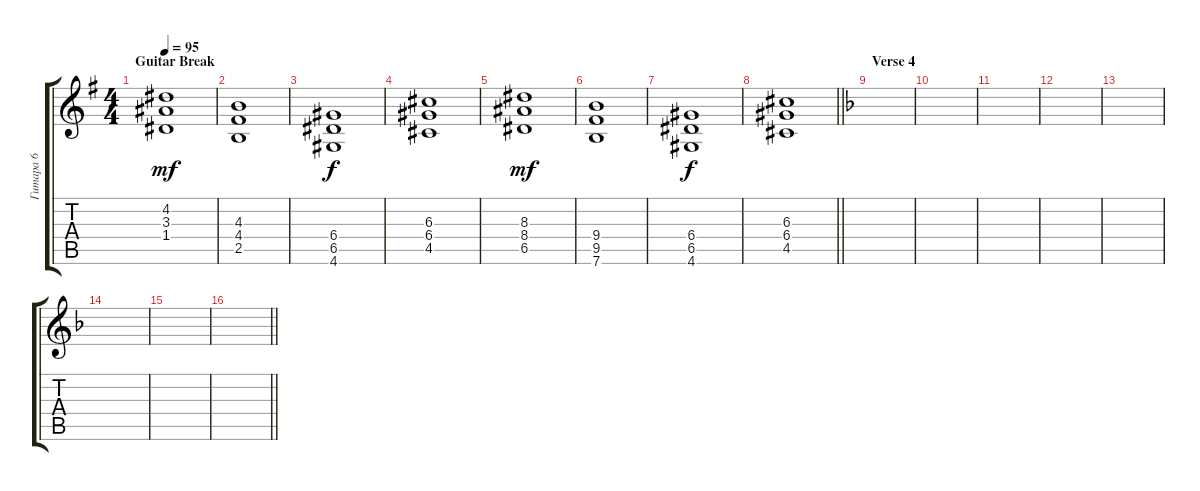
\track ("Гитара 6" "Гитара 6") {instrument distortionguitar}
\staff {score tabs}
\tuning (E4 B3 G3 D3 A2 E2) {hide}
\ts (4 4)
\section ("" "Guitar Break")
\tempo 95
\clef g2
\ks eminor
(4.2 3.3 1.4).1{dy mf volume 15} |
(4.3 4.4 2.5).1 |
(6.4 6.5 4.6).1{dy f} |
(6.3 6.4 4.5).1 |
(8.3 8.4 6.5).1{dy mf} |
(9.4 9.5 7.6).1 |
(6.4 6.5 4.6).1{dy f} |
\barLineRight lightlight
(6.3 6.4 4.5).1 |
\section ("" "Verse 4")
\ks dminor
|
|
|
|
|
|
|
\barLineRight lightlight
